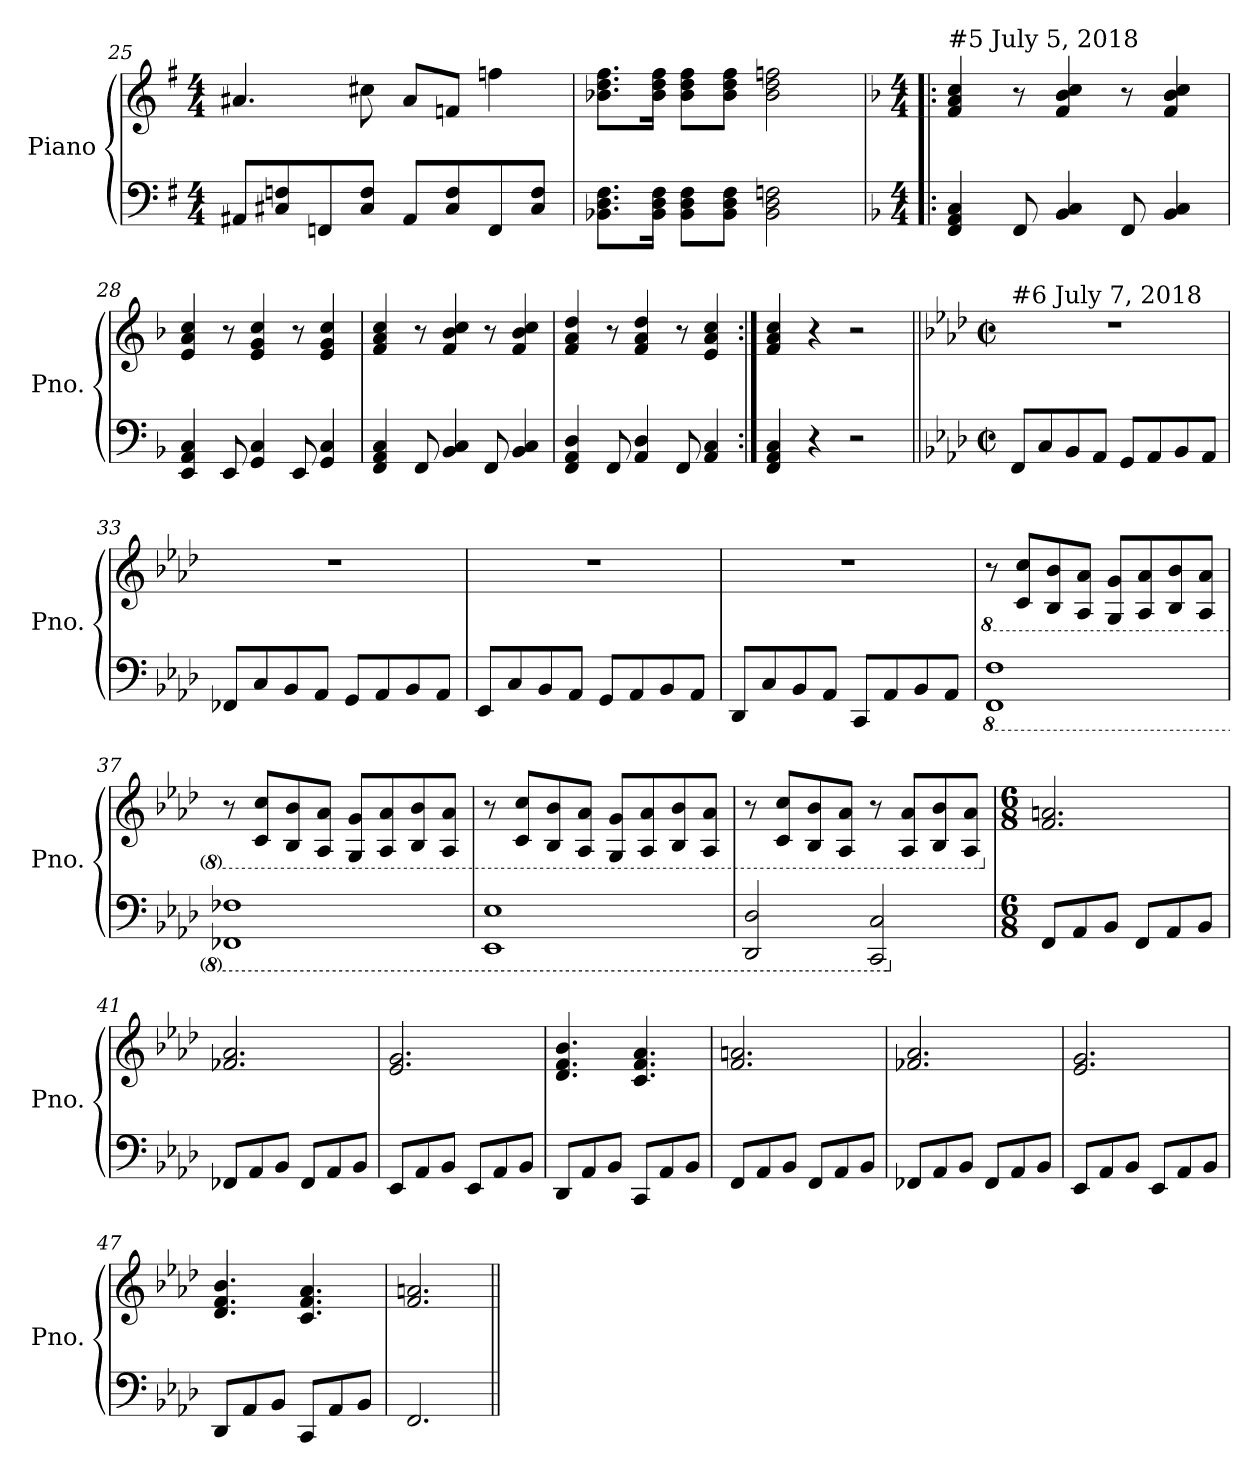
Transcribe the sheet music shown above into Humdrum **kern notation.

**kern	**kern
*part1	*part1
*staff2	*staff1
*I"Piano	*
*I'Pno.	*
!!LO:LB:g=z
*clefF4	*clefG2
*k[f#]	*k[f#]
*M4/4	*M4/4
=25	=25
8AA#X/L	4.a#X/
8C#X/ 8Fn/	.
8FFn/	.
8C#/ 8F/J	8cc#X\
8AA#/L	8a#/L
8C#/ 8F/	8fn/J
8FF/	4ffn\
8C#/ 8F/J	.
=26	=26
8.BB-X\ 8.D\ 8.F#\L	8.b-X\ 8.dd\ 8.ff#\L
16BB-\ 16D\ 16F#\Jk	16b-\ 16dd\ 16ff#\Jk
8BB-\ 8D\ 8F#\L	8b-\ 8dd\ 8ff#\L
8BB-\ 8D\ 8F#\J	8b-\ 8dd\ 8ff#\J
2BB-\ 2D\ 2Fn\	2b-\ 2dd\ 2ffn\
!!LO:LB:g=z
=27!|:	=27!|:
*k[b-]	*k[b-]
*M4/4	*M4/4
*	*MM140
!	!LO:TX:a:t=#5    July 5, 2018
4FF/ 4AA/ 4C/	4f/ 4a/ 4cc/
8FF/	8r
4BB-/ 4C/	4f/ 4b-/ 4cc/
8FF/	8r
4BB-/ 4C/	4f/ 4b-/ 4cc/
=28	=28
4EE/ 4AA/ 4C/	4e/ 4a/ 4cc/
8EE/	8r
4GG/ 4C/	4e/ 4g/ 4cc/
8EE/	8r
4GG/ 4C/	4e/ 4g/ 4cc/
=29	=29
4FF/ 4AA/ 4C/	4f/ 4a/ 4cc/
8FF/	8r
4BB-/ 4C/	4f/ 4b-/ 4cc/
8FF/	8r
4BB-/ 4C/	4f/ 4b-/ 4cc/
=30	=30
4FF/ 4AA/ 4D/	4f/ 4a/ 4dd/
8FF/	8r
4AA/ 4D/	4f/ 4a/ 4dd/
8FF/	8r
4AA/ 4C/	4e/ 4a/ 4cc/
=31:|!	=31:|!
4FF/ 4AA/ 4C/	4f/ 4a/ 4cc/
4r	4r
2r	2r
!!LO:PB:g=z
=32||	=32||
*k[b-e-a-d-]	*k[b-e-a-d-]
*M2/2	*M2/2
*met(c|)	*met(c|)
*	*MM120
!	!LO:TX:a:t=#6     July 7, 2018
8FF/L	1r
8C/	.
8BB-/	.
8AA-/J	.
8GG/L	.
8AA-/	.
8BB-/	.
8AA-/J	.
=33	=33
8FF-X/L	1r
8C/	.
8BB-/	.
8AA-/J	.
8GG/L	.
8AA-/	.
8BB-/	.
8AA-/J	.
=34	=34
8EE-/L	1r
8C/	.
8BB-/	.
8AA-/J	.
8GG/L	.
8AA-/	.
8BB-/	.
8AA-/J	.
=35	=35
8DD-/L	1r
8C/	.
8BB-/	.
8AA-/J	.
8CC/L	.
8AA-/	.
8BB-/	.
8AA-/J	.
!!LO:LB:g=z
=36	=36
*8ba	*
*	*8ba
1FFF 1FF	8r
.	8C/ 8c/L
.	8BB-/ 8B-/
.	8AA-/ 8A-/J
.	8GG/ 8G/L
.	8AA-/ 8A-/
.	8BB-/ 8B-/
.	8AA-/ 8A-/J
=37	=37
1FFF-X 1FF-X	8r
.	8C/ 8c/L
.	8BB-/ 8B-/
.	8AA-/ 8A-/J
.	8GG/ 8G/L
.	8AA-/ 8A-/
.	8BB-/ 8B-/
.	8AA-/ 8A-/J
=38	=38
1EEE- 1EE-	8r
.	8C/ 8c/L
.	8BB-/ 8B-/
.	8AA-/ 8A-/J
.	8GG/ 8G/L
.	8AA-/ 8A-/
.	8BB-/ 8B-/
.	8AA-/ 8A-/J
=39	=39
2DDD-/ 2DD-/	8r
.	8C/ 8c/L
.	8BB-/ 8B-/
.	8AA-/ 8A-/J
2CCC/ 2CC/	8r
.	8AA-/ 8A-/L
.	8BB-/ 8B-/
.	8AA-/ 8A-/J
!!LO:LB:g=z
=40	=40
*M6/8	*M6/8
*X8ba	*
*	*X8ba
8FF/L	2.f/ 2.an/
8AA-/	.
8BB-/J	.
8FF/L	.
8AA-/	.
8BB-/J	.
=41	=41
8FF-X/L	2.f-X/ 2.a-/
8AA-/	.
8BB-/J	.
8FF-/L	.
8AA-/	.
8BB-/J	.
=42	=42
8EE-/L	2.e-/ 2.g/
8AA-/	.
8BB-/J	.
8EE-/L	.
8AA-/	.
8BB-/J	.
=43	=43
8DD-/L	4.d-/ 4.f/ 4.b-/
8AA-/	.
8BB-/J	.
8CC/L	4.c/ 4.f/ 4.a-/
8AA-/	.
8BB-/J	.
!!LO:LB:g=z
=44	=44
8FF/L	2.f/ 2.an/
8AA-/	.
8BB-/J	.
8FF/L	.
8AA-/	.
8BB-/J	.
=45	=45
8FF-X/L	2.f-X/ 2.a-/
8AA-/	.
8BB-/J	.
8FF-/L	.
8AA-/	.
8BB-/J	.
=46	=46
8EE-/L	2.e-/ 2.g/
8AA-/	.
8BB-/J	.
8EE-/L	.
8AA-/	.
8BB-/J	.
=47	=47
8DD-/L	4.d-/ 4.f/ 4.b-/
8AA-/	.
8BB-/J	.
8CC/L	4.c/ 4.f/ 4.a-/
8AA-/	.
8BB-/J	.
=48	=48
2.FF/	2.f/ 2.an/
=||	=||
*-	*-
